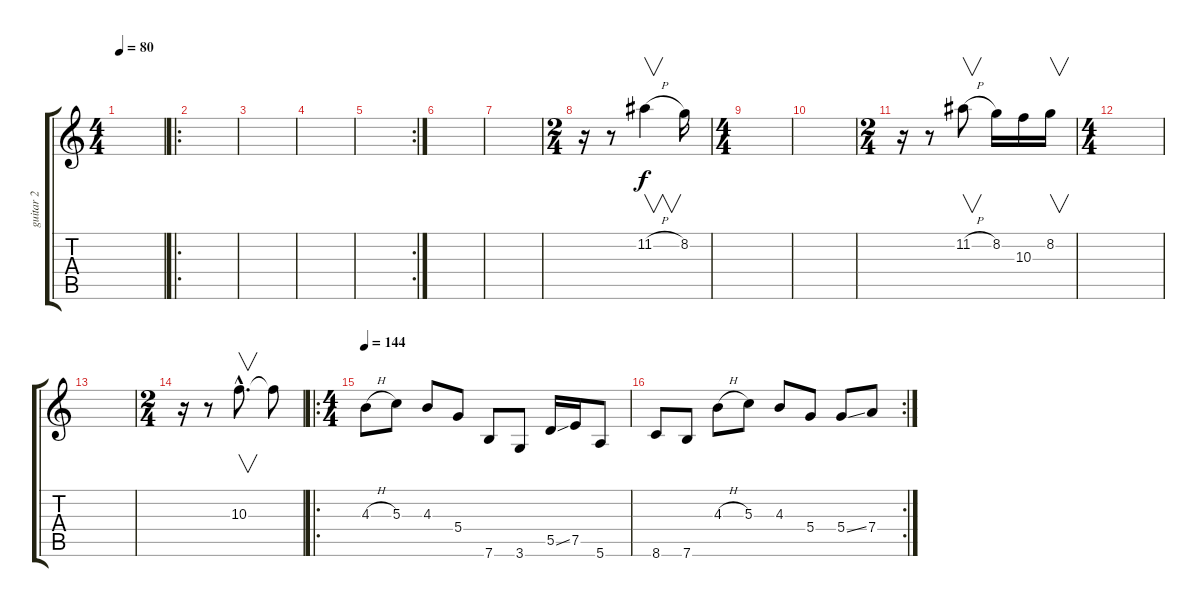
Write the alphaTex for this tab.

\track ("guitar 2" "guitar 2") {instrument overdrivenguitar}
\staff {score tabs}
\tuning (E4 B3 G3 D3 A2 E2) {hide}
\ts (4 4)
\tempo 80
\clef g2
\ks c
|
\ro
|
|
|
\rc 2
|
|
|
\ts (2 4)
r.16 r.8 11.2{h}.4{v} 8.2.16 |
\ts (4 4)
|
|
\ts (2 4)
r.16 r.8 11.2{h}.8{v} 8.2.16 10.3.16 8.2.16{v} |
\ts (4 4)
|
|
\ts (2 4)
r.16 r.8 10.3{hac}.8{v d} 10.3{t}.8 |
\ro
\ts (4 4)
\tempo 144
4.3{h}.8 5.3.8 4.3.8 5.4.8 7.6.8 3.6.8 5.5{ss}.16 7.5.16 5.6.8 |
\rc 2
8.6.8 7.6.8 4.3{h}.8 5.3.8 4.3.8 5.4.8 5.4{ss}.8 7.4.8
